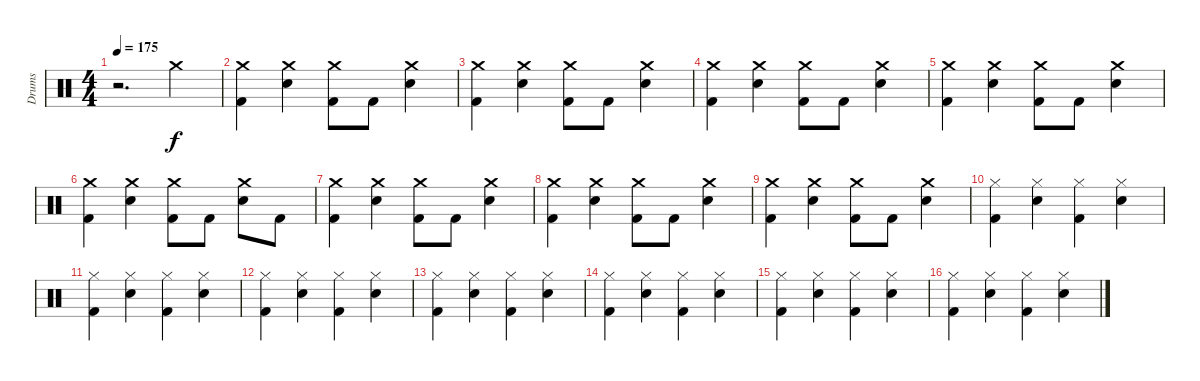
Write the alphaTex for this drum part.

\track ("Drums" "Drums") {instrument percussion}
\staff {score}
\articulation defaults
\ts (4 4)
\tempo 175
\clef neutral
\ks c
r.2{d dy f} "Crash medium (hit)".4 |
("Kick (hit) 2" "Crash medium (hit)").4 ("Snare (hit) 2" "Crash medium (hit)").4 ("Kick (hit) 2" "Crash medium (hit)").8 "Kick (hit) 2".8 ("Snare (hit) 2" "Crash medium (hit)").4 |
("Kick (hit) 2" "Crash medium (hit)").4 ("Snare (hit) 2" "Crash medium (hit)").4 ("Kick (hit) 2" "Crash medium (hit)").8 "Kick (hit) 2".8 ("Snare (hit) 2" "Crash medium (hit)").4 |
("Kick (hit) 2" "Crash medium (hit)").4 ("Snare (hit) 2" "Crash medium (hit)").4 ("Kick (hit) 2" "Crash medium (hit)").8 "Kick (hit) 2".8 ("Snare (hit) 2" "Crash medium (hit)").4 |
("Kick (hit) 2" "Crash medium (hit)").4 ("Snare (hit) 2" "Crash medium (hit)").4 ("Kick (hit) 2" "Crash medium (hit)").8 "Kick (hit) 2".8 ("Snare (hit) 2" "Crash medium (hit)").4 |
("Kick (hit) 2" "Crash medium (hit)").4 ("Snare (hit) 2" "Crash medium (hit)").4 ("Kick (hit) 2" "Crash medium (hit)").8 "Kick (hit) 2".8 ("Snare (hit) 2" "Crash medium (hit)").8 "Kick (hit) 2".8 |
("Kick (hit) 2" "Crash medium (hit)").4 ("Snare (hit) 2" "Crash medium (hit)").4 ("Kick (hit) 2" "Crash medium (hit)").8 "Kick (hit) 2".8 ("Snare (hit) 2" "Crash medium (hit)").4 |
("Kick (hit) 2" "Crash medium (hit)").4 ("Snare (hit) 2" "Crash medium (hit)").4 ("Kick (hit) 2" "Crash medium (hit)").8 "Kick (hit) 2".8 ("Snare (hit) 2" "Crash medium (hit)").4 |
("Kick (hit) 2" "Crash medium (hit)").4 ("Snare (hit) 2" "Crash medium (hit)").4 ("Kick (hit) 2" "Crash medium (hit)").8 "Kick (hit) 2".8 ("Snare (hit) 2" "Crash medium (hit)").4 |
("Kick (hit) 2" "Hi-Hat (closed)").4 ("Snare (hit) 2" "Hi-Hat (closed)").4 ("Kick (hit) 2" "Hi-Hat (closed)").4 ("Snare (hit) 2" "Hi-Hat (closed)").4 |
("Kick (hit) 2" "Hi-Hat (closed)").4 ("Snare (hit) 2" "Hi-Hat (closed)").4 ("Kick (hit) 2" "Hi-Hat (closed)").4 ("Snare (hit) 2" "Hi-Hat (closed)").4 |
("Kick (hit) 2" "Hi-Hat (closed)").4 ("Snare (hit) 2" "Hi-Hat (closed)").4 ("Kick (hit) 2" "Hi-Hat (closed)").4 ("Snare (hit) 2" "Hi-Hat (closed)").4 |
("Kick (hit) 2" "Hi-Hat (closed)").4 ("Snare (hit) 2" "Hi-Hat (closed)").4 ("Kick (hit) 2" "Hi-Hat (closed)").4 ("Snare (hit) 2" "Hi-Hat (closed)").4 |
("Kick (hit) 2" "Hi-Hat (closed)").4 ("Snare (hit) 2" "Hi-Hat (closed)").4 ("Kick (hit) 2" "Hi-Hat (closed)").4 ("Snare (hit) 2" "Hi-Hat (closed)").4 |
("Kick (hit) 2" "Hi-Hat (closed)").4 ("Snare (hit) 2" "Hi-Hat (closed)").4 ("Kick (hit) 2" "Hi-Hat (closed)").4 ("Snare (hit) 2" "Hi-Hat (closed)").4 |
("Kick (hit) 2" "Hi-Hat (closed)").4 ("Snare (hit) 2" "Hi-Hat (closed)").4 ("Kick (hit) 2" "Hi-Hat (closed)").4 ("Snare (hit) 2" "Hi-Hat (closed)").4
